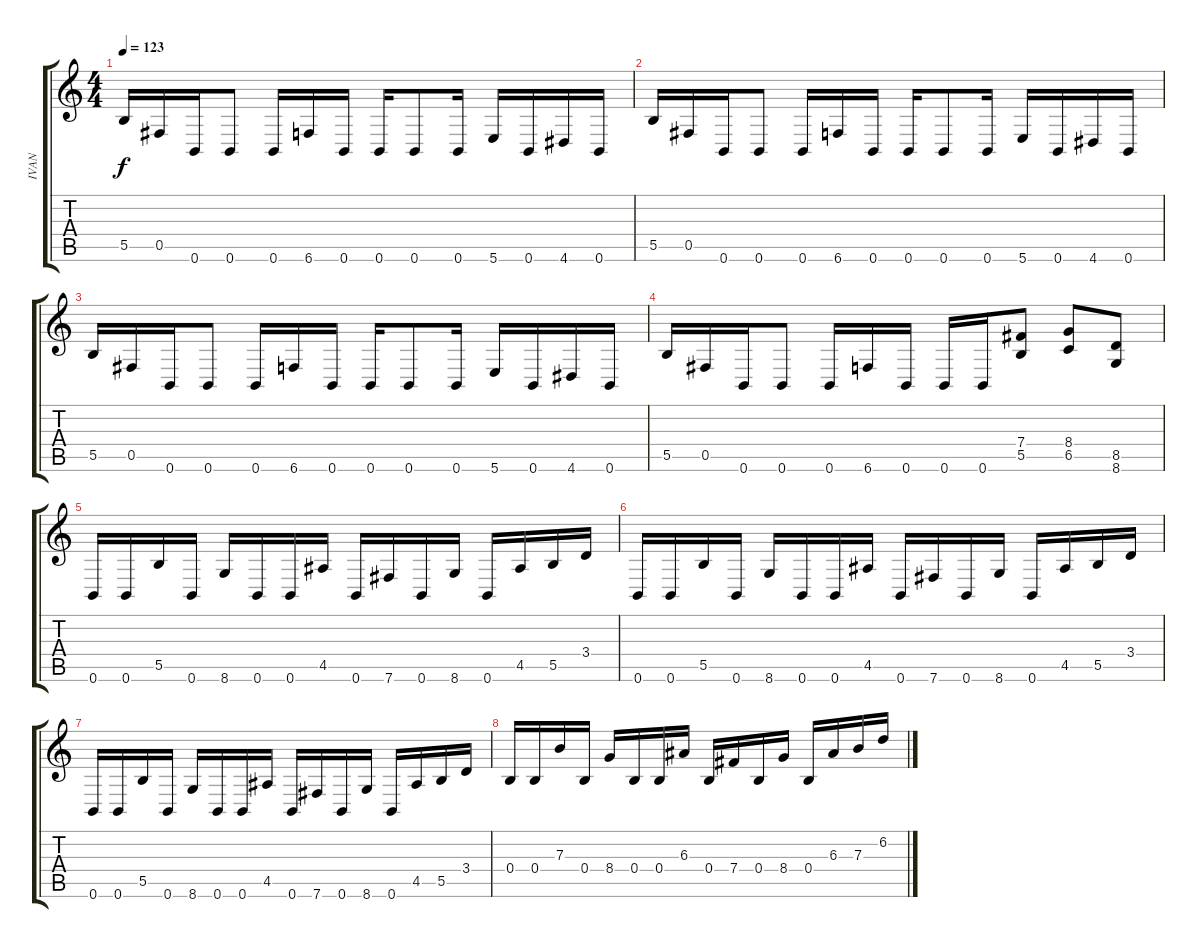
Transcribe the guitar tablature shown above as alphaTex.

\track ("IVAN" "IVAN") {instrument distortionguitar}
\staff {score tabs}
\tuning (Db4 Ab3 E3 B2 Gb2 B1) {hide}
\ts (4 4)
\tempo 123
\clef g2
\ks c
5.5.16{dy f} 0.5.16 0.6.16 0.6.8 0.6.16 6.6.16 0.6.16 0.6.16 0.6.8 0.6.16 5.6.16 0.6.16 4.6.16 0.6.16 |
5.5.16 0.5.16 0.6.16 0.6.8 0.6.16 6.6.16 0.6.16 0.6.16 0.6.8 0.6.16 5.6.16 0.6.16 4.6.16 0.6.16 |
5.5.16 0.5.16 0.6.16 0.6.8 0.6.16 6.6.16 0.6.16 0.6.16 0.6.8 0.6.16 5.6.16 0.6.16 4.6.16 0.6.16 |
5.5.16 0.5.16 0.6.16 0.6.8 0.6.16 6.6.16 0.6.16 0.6.16 0.6.16 (7.4 5.5).8 (8.4 6.5).8 (8.5 8.6).8 |
0.6.16 0.6.16 5.5.16 0.6.16 8.6.16 0.6.16 0.6.16 4.5.16 0.6.16 7.6.16 0.6.16 8.6.16 0.6.16 4.5.16 5.5.16 3.4.16 |
0.6.16 0.6.16 5.5.16 0.6.16 8.6.16 0.6.16 0.6.16 4.5.16 0.6.16 7.6.16 0.6.16 8.6.16 0.6.16 4.5.16 5.5.16 3.4.16 |
0.6.16 0.6.16 5.5.16 0.6.16 8.6.16 0.6.16 0.6.16 4.5.16 0.6.16 7.6.16 0.6.16 8.6.16 0.6.16 4.5.16 5.5.16 3.4.16 |
0.4.16 0.4.16 7.3.16 0.4.16 8.4.16 0.4.16 0.4.16 6.3.16 0.4.16 7.4.16 0.4.16 8.4.16 0.4.16 6.3.16 7.3.16 6.2.16
